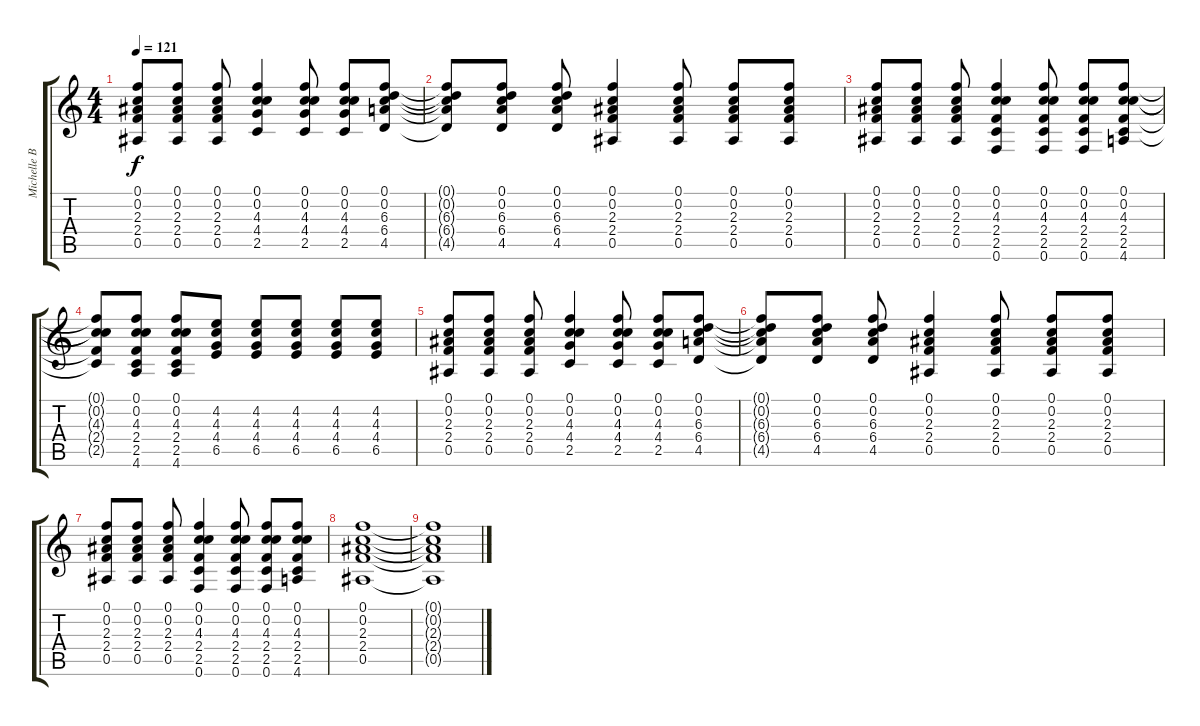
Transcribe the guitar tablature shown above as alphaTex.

\track ("Michelle Branch - guitare acoustique" "Michelle B") {instrument acousticguitarnylon}
\staff {score tabs}
\tuning (F4 C4 Ab3 Eb3 Bb2 F2) {hide}
\ts (4 4)
\tempo 121
\clef g2
\ks c
(0.1 0.2 2.3 2.4 0.5).8{dy f} (0.1 0.2 2.3 2.4 0.5).8 (0.1 0.2 2.3 2.4 0.5).8 (0.1 0.2 4.3 4.4 2.5).4 (0.1 0.2 4.3 4.4 2.5).8 (0.1 0.2 4.3 4.4 2.5).8 (0.1 0.2 6.3 6.4 4.5).8 |
(0.1{t} 0.2{t} 6.3{t} 6.4{t} 4.5{t}).8 (0.1 0.2 6.3 6.4 4.5).8 (0.1 0.2 6.3 6.4 4.5).8 (0.1 0.2 2.3 2.4 0.5).4 (0.1 0.2 2.3 2.4 0.5).8 (0.1 0.2 2.3 2.4 0.5).8 (0.1 0.2 2.3 2.4 0.5).8 |
(0.1 0.2 2.3 2.4 0.5).8 (0.1 0.2 2.3 2.4 0.5).8 (0.1 0.2 2.3 2.4 0.5).8 (0.1 0.2 4.3 2.4 2.5 0.6).4 (0.1 0.2 4.3 2.4 2.5 0.6).8 (0.1 0.2 4.3 2.4 2.5 0.6).8 (0.1 0.2 4.3 2.4 2.5 4.6).8 |
(0.1{t} 0.2{t} 4.3{t} 2.4{t} 2.5{t}).8 (0.1 0.2 4.3 2.4 2.5 4.6).8 (0.1 0.2 4.3 2.4 2.5 4.6).8 (4.2 4.3 4.4 6.5).8 (4.2 4.3 4.4 6.5).8 (4.2 4.3 4.4 6.5).8 (4.2 4.3 4.4 6.5).8 (4.2 4.3 4.4 6.5).8 |
(0.1 0.2 2.3 2.4 0.5).8 (0.1 0.2 2.3 2.4 0.5).8 (0.1 0.2 2.3 2.4 0.5).8 (0.1 0.2 4.3 4.4 2.5).4 (0.1 0.2 4.3 4.4 2.5).8 (0.1 0.2 4.3 4.4 2.5).8 (0.1 0.2 6.3 6.4 4.5).8 |
(0.1{t} 0.2{t} 6.3{t} 6.4{t} 4.5{t}).8 (0.1 0.2 6.3 6.4 4.5).8 (0.1 0.2 6.3 6.4 4.5).8 (0.1 0.2 2.3 2.4 0.5).4 (0.1 0.2 2.3 2.4 0.5).8 (0.1 0.2 2.3 2.4 0.5).8 (0.1 0.2 2.3 2.4 0.5).8 |
(0.1 0.2 2.3 2.4 0.5).8 (0.1 0.2 2.3 2.4 0.5).8 (0.1 0.2 2.3 2.4 0.5).8 (0.1 0.2 4.3 2.4 2.5 0.6).4 (0.1 0.2 4.3 2.4 2.5 0.6).8 (0.1 0.2 4.3 2.4 2.5 0.6).8 (0.1 0.2 4.3 2.4 2.5 4.6).8 |
(0.1 0.2 2.3 2.4 0.5).1 |
(0.1{t} 0.2{t} 2.3{t} 2.4{t} 0.5{t}).1
